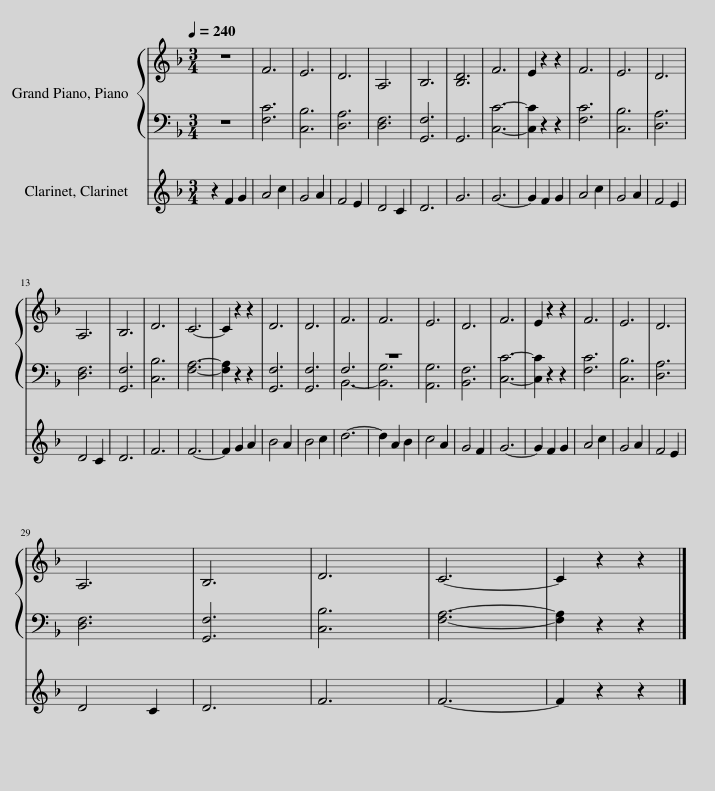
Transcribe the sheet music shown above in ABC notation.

X:1
%%score { 1 | ( 2 3 ) } 4
L:1/8
Q:1/4=240
M:3/4
I:linebreak $
K:F
V:1 treble
V:2 bass
V:3 bass
V:4 treble
V:1
 z6 | F6 | E6 | D6 | A,6 | %5
 B,6 | [B,D]6 | F6 | E2 z2 z2 | F6 | %10
 E6 | D6 |$ A,6 | B,6 | D6 | %15
 C6- | C2 z2 z2 | D6 | D6 | F6 | %20
 F6 | E6 | D6 | F6 | E2 z2 z2 | %25
 F6 | E6 | D6 |$ A,6 | B,6 | %30
 D6 | C6- | C2 z2 z2 |] %33
V:2
 z6 | [F,C]6 | [C,B,]6 | [D,A,]6 | [D,F,]6 | %5
 [G,,F,]6 | G,,6 | [C,C]6- | [C,C]2 z2 z2 | [F,C]6 | %10
 [C,B,]6 | [D,A,]6 |$ [D,F,]6 | [G,,F,]6 | [C,B,]6 | %15
 [F,A,]6- | [F,A,]2 z2 z2 | [G,,F,]6 | [G,,F,]6 | F,6 | %20
 z6 | [A,,G,]6 | [B,,F,]6 | [C,C]6- | [C,C]2 z2 z2 | %25
 [F,C]6 | [C,B,]6 | [D,A,]6 |$ [D,F,]6 | [G,,F,]6 | %30
 [C,B,]6 | [F,A,]6- | [F,A,]2 z2 z2 |] %33
V:3
 x6 | x6 | x6 | x6 | x6 | %5
 x6 | x6 | x6 | x6 | x6 | %10
 x6 | x6 |$ x6 | x6 | x6 | %15
 x6 | x6 | x6 | x6 | B,,6- | %20
 [B,,G,]6 | x6 | x6 | x6 | x6 | %25
 x6 | x6 | x6 |$ x6 | x6 | %30
 x6 | x6 | x6 |] %33
V:4
 z2 F2 G2 | A4 c2 | G4 A2 | F4 E2 | D4 C2 | %5
 D6 | G6 | G6- | G2 F2 G2 | A4 c2 | %10
 G4 A2 | F4 E2 |$ D4 C2 | D6 | F6 | %15
 F6- | F2 G2 A2 | B4 A2 | B4 c2 | d6- | %20
 d2 A2 B2 | c4 A2 | G4 F2 | G6- | G2 F2 G2 | %25
 A4 c2 | G4 A2 | F4 E2 |$ D4 C2 | D6 | %30
 F6 | F6- | F2 z2 z2 |] %33
